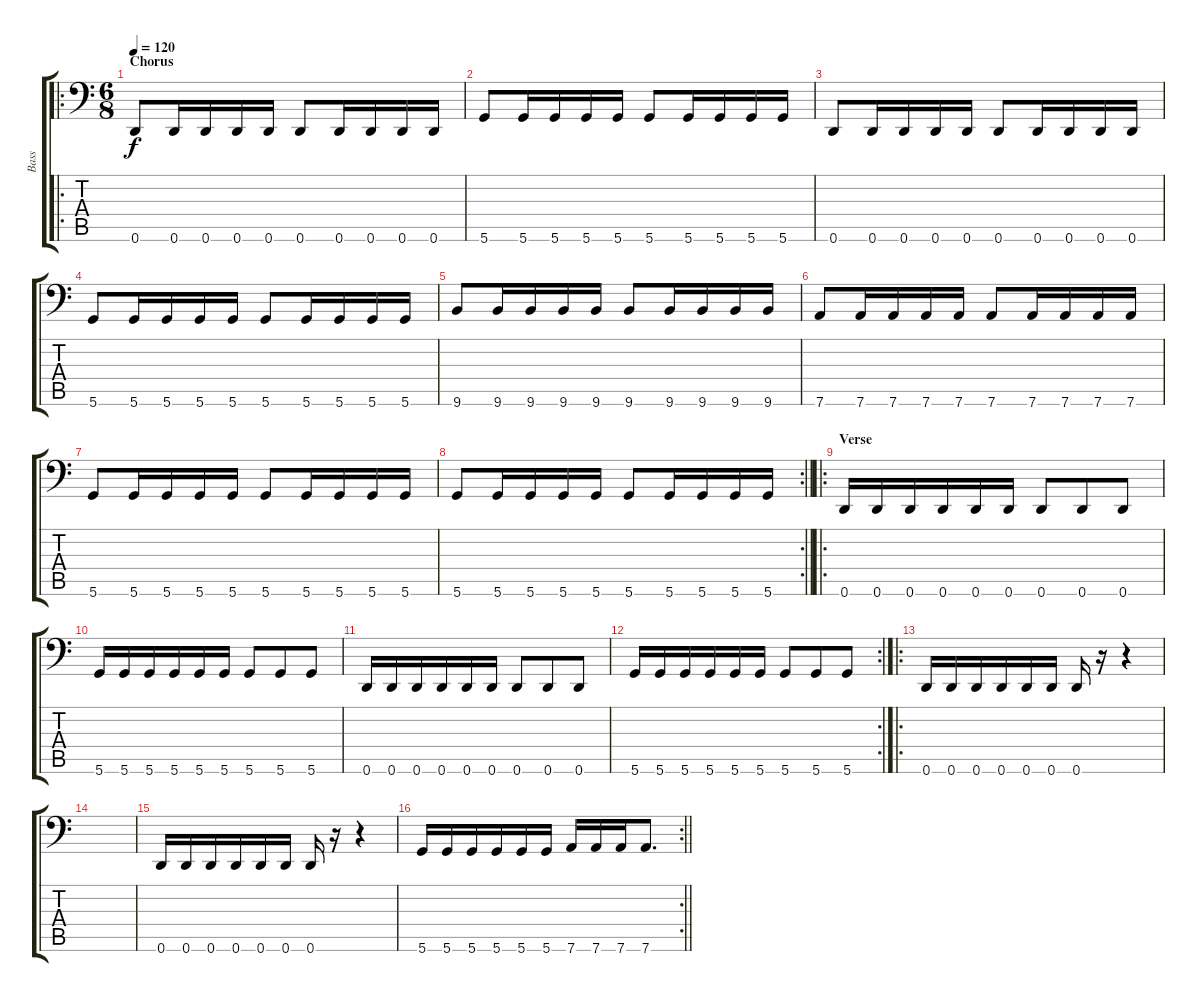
\track ("Bass" "Bass") {instrument electricbasspick}
\staff {score tabs}
\tuning (E3 B2 G2 D2 A1 D1) {hide}
\ro
\ts (6 8)
\section ("" "Chorus")
\tempo 120
\clef f4
\ks c
0.6.8{dy f} 0.6.16 0.6.16 0.6.16 0.6.16 0.6.8 0.6.16 0.6.16 0.6.16 0.6.16 |
5.6.8 5.6.16 5.6.16 5.6.16 5.6.16 5.6.8 5.6.16 5.6.16 5.6.16 5.6.16 |
0.6.8 0.6.16 0.6.16 0.6.16 0.6.16 0.6.8 0.6.16 0.6.16 0.6.16 0.6.16 |
5.6.8 5.6.16 5.6.16 5.6.16 5.6.16 5.6.8 5.6.16 5.6.16 5.6.16 5.6.16 |
9.6.8 9.6.16 9.6.16 9.6.16 9.6.16 9.6.8 9.6.16 9.6.16 9.6.16 9.6.16 |
7.6.8 7.6.16 7.6.16 7.6.16 7.6.16 7.6.8 7.6.16 7.6.16 7.6.16 7.6.16 |
5.6.8 5.6.16 5.6.16 5.6.16 5.6.16 5.6.8 5.6.16 5.6.16 5.6.16 5.6.16 |
\rc 2
\barLineRight lightlight
5.6.8 5.6.16 5.6.16 5.6.16 5.6.16 5.6.8 5.6.16 5.6.16 5.6.16 5.6.16 |
\ro
\section ("" "Verse")
0.6.16 0.6.16 0.6.16 0.6.16 0.6.16 0.6.16 0.6.8 0.6.8 0.6.8 |
5.6.16 5.6.16 5.6.16 5.6.16 5.6.16 5.6.16 5.6.8 5.6.8 5.6.8 |
0.6.16 0.6.16 0.6.16 0.6.16 0.6.16 0.6.16 0.6.8 0.6.8 0.6.8 |
\rc 2
5.6.16 5.6.16 5.6.16 5.6.16 5.6.16 5.6.16 5.6.8 5.6.8 5.6.8 |
\ro
0.6.16 0.6.16 0.6.16 0.6.16 0.6.16 0.6.16 0.6.16 r.16 r.4 |
|
0.6.16 0.6.16 0.6.16 0.6.16 0.6.16 0.6.16 0.6.16 r.16 r.4 |
\rc 2
\barLineRight lightlight
5.6.16 5.6.16 5.6.16 5.6.16 5.6.16 5.6.16 7.6.16 7.6.16 7.6.16 7.6.8{d}
